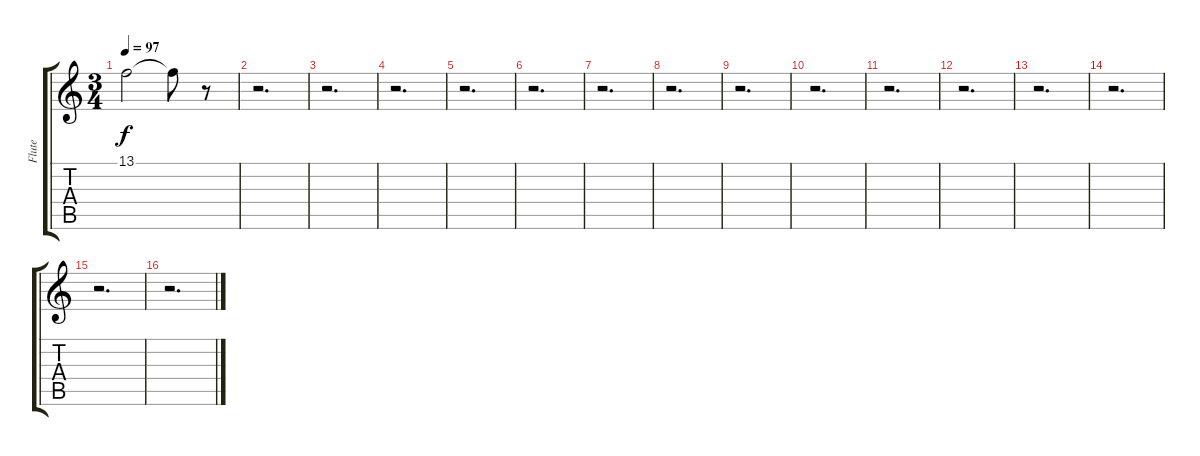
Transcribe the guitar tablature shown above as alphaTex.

\track ("Flute" "Flute") {instrument flute}
\staff {score tabs}
\tuning (E4 B3 G3 D3 A2 E2) {hide}
\ts (3 4)
\tempo 97
\clef g2
\ks c
13.1{t}.2{dy f} 13.1{t}.8 r.8 |
r.2{d} |
r.2{d} |
r.2{d} |
r.2{d} |
r.2{d} |
r.2{d} |
r.2{d} |
r.2{d} |
r.2{d} |
r.2{d} |
r.2{d} |
r.2{d} |
r.2{d} |
r.2{d} |
r.2{d}
